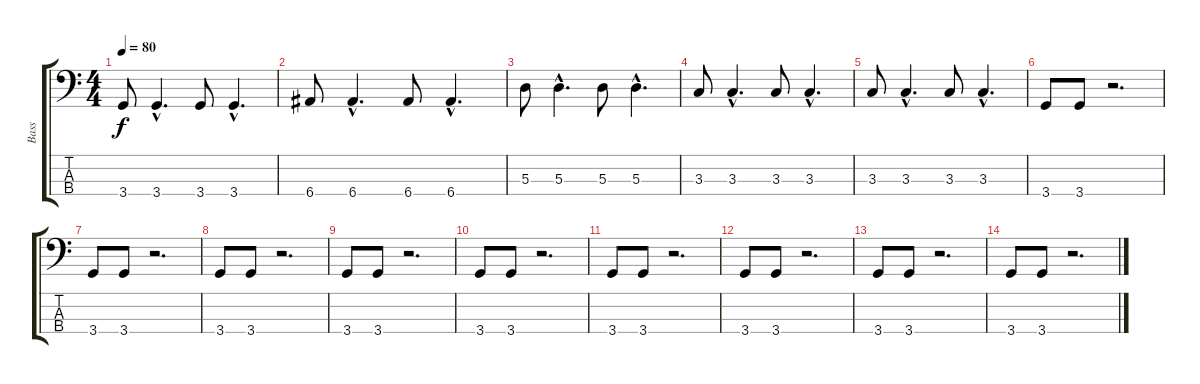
\track ("Bass" "Bass") {instrument electricbasspick}
\staff {score tabs}
\tuning (G2 D2 A1 E1) {hide}
\ts (4 4)
\tempo 80
\clef f4
\ks c
3.4.8{dy f} 3.4{hac}.4{d} 3.4.8 3.4{hac}.4{d} |
6.4.8 6.4{hac}.4{d} 6.4.8 6.4{hac}.4{d} |
5.3.8 5.3{hac}.4{d} 5.3.8 5.3{hac}.4{d} |
3.3.8 3.3{hac}.4{d} 3.3.8 3.3{hac}.4{d} |
3.3.8 3.3{hac}.4{d} 3.3.8 3.3{hac}.4{d} |
3.4.8 3.4.8 r.2{d} |
3.4.8 3.4.8 r.2{d} |
3.4.8 3.4.8 r.2{d} |
3.4.8 3.4.8 r.2{d} |
3.4.8 3.4.8 r.2{d} |
3.4.8 3.4.8 r.2{d} |
3.4.8 3.4.8 r.2{d} |
3.4.8 3.4.8 r.2{d} |
3.4.8 3.4.8 r.2{d}
